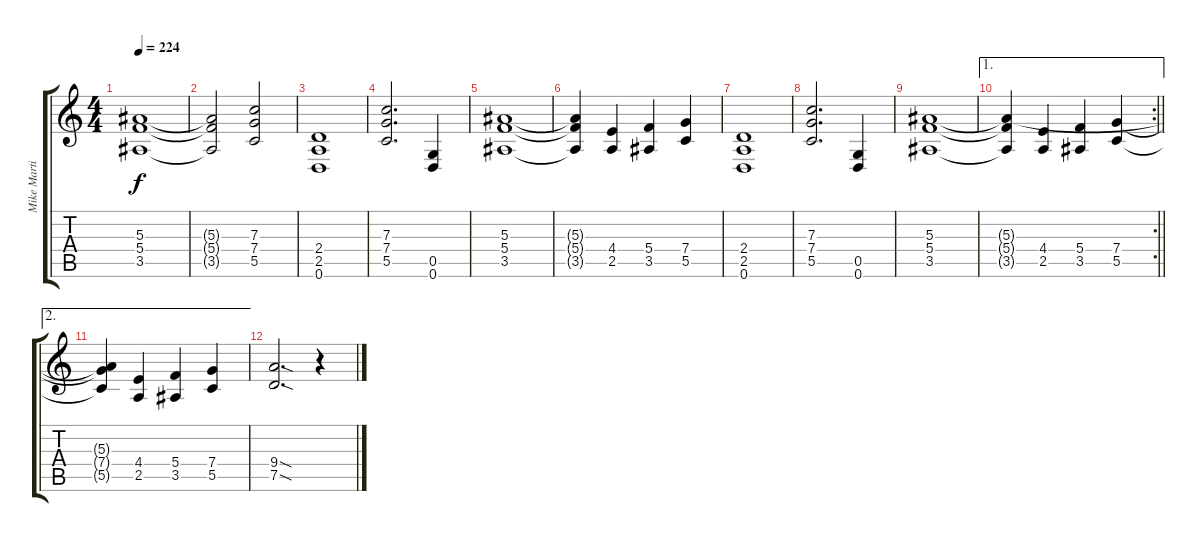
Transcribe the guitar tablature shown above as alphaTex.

\track ("Mike Martin" "Mike Marti") {instrument distortionguitar}
\staff {score tabs}
\tuning (D4 A3 F3 C3 G2 D2) {hide}
\ts (4 4)
\tempo 224
\clef g2
\ks c
(5.3 5.4 3.5).1{dy f} |
(5.3{t} 5.4{t} 3.5{t}).2 (7.3 7.4 5.5).2 |
(2.4 2.5 0.6).1 |
(7.3 7.4 5.5).2{d} (0.5 0.6).4 |
(5.3 5.4 3.5).1 |
(5.3{t} 5.4{t} 3.5{t}).4 (4.4 2.5).4 (5.4 3.5).4 (7.4 5.5).4 |
(2.4 2.5 0.6).1 |
(7.3 7.4 5.5).2{d} (0.5 0.6).4 |
(5.3 5.4 3.5).1 |
\ae 1
\rc 2
\barLineRight lightlight
(5.3{t} 5.4{t} 3.5{t}).4 (4.4 2.5).4 (5.4 3.5).4 (7.4 5.5).4 |
\ae 2
(5.3{t} 7.4{t} 5.5{t}).4 (4.4 2.5).4 (5.4 3.5).4 (7.4 5.5).4 |
(9.4{sod} 7.5{sod}).2{d} r.4
